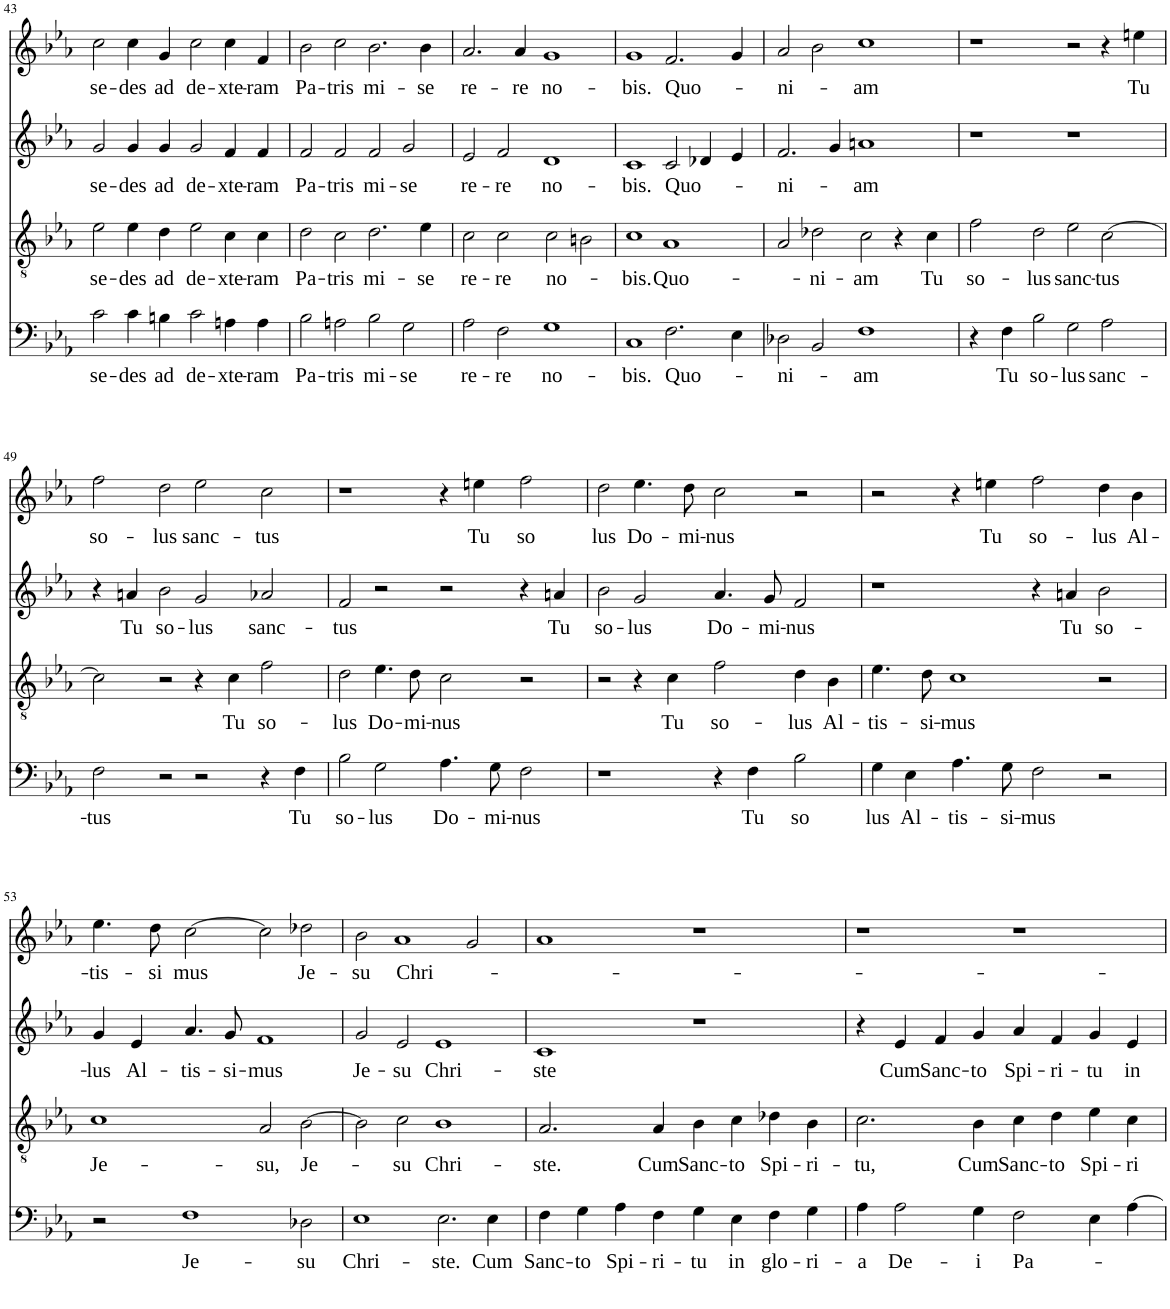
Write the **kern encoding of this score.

**kern	**text	**kern	**text	**kern	**text	**kern	**text
*part4	*part4	*part3	*part3	*part2	*part2	*part1	*part1
*staff4	*staff4	*staff3	*staff3	*staff2	*staff2	*staff1	*staff1
*I"B	*	*I"T	*	*I"A	*	*I"S	*
!!LO:PB:g=z
*clefF4	*	*clefGv2	*	*clefG2	*	*clefG2	*
*k[b-e-a-]	*	*k[b-e-a-]	*	*k[b-e-a-]	*	*k[b-e-a-]	*
*M4/2	*	*M4/2	*	*M4/2	*	*M4/2	*
=43	=43	=43	=43	=43	=43	=43	=43
!	!LO:LY:b	!	!LO:LY:b	!	!LO:LY:b	!	!LO:LY:b
2c\	se-	2e-\	se-	2g/	se-	2cc\	se-
!	!LO:LY:b	!	!LO:LY:b	!	!LO:LY:b	!	!LO:LY:b
4c\	-des	4e-\	-des	4g/	-des	4cc\	-des
!	!LO:LY:b	!	!LO:LY:b	!	!LO:LY:b	!	!LO:LY:b
4Bn\	ad	4d\	ad	4g/	ad	4g/	ad
!	!LO:LY:b	!	!LO:LY:b	!	!LO:LY:b	!	!LO:LY:b
2c\	de-	2e-\	de-	2g/	de-	2cc\	de-
!	!LO:LY:b	!	!LO:LY:b	!	!LO:LY:b	!	!LO:LY:b
4An\	xte-	4c\	xte-	4f/	xte-	4cc\	-xte-
!	!LO:LY:b	!	!LO:LY:b	!	!LO:LY:b	!	!LO:LY:b
4A\	ram	4c\	ram	4f/	ram	4f/	ram
=44	=44	=44	=44	=44	=44	=44	=44
!	!LO:LY:b	!	!LO:LY:b	!	!LO:LY:b	!	!LO:LY:b
2B-\	Pa-	2d\	Pa-	2f/	Pa-	2b-\	Pa-
!	!LO:LY:b	!	!LO:LY:b	!	!LO:LY:b	!	!LO:LY:b
2An\	tris	2c\	tris	2f/	tris	2cc\	tris
!	!LO:LY:b	!	!LO:LY:b	!	!LO:LY:b	!	!LO:LY:b
2B-\	mi-	2.d\	mi-	2f/	mi-	2.b-\	mi-
!	!LO:LY:b	!	!	!	!LO:LY:b	!	!
2G\	se	.	.	2g/	se	.	.
!	!	!	!LO:LY:b	!	!	!	!LO:LY:b
.	.	4e-\	se	.	.	4b-\	se
=45	=45	=45	=45	=45	=45	=45	=45
!	!LO:LY:b	!	!LO:LY:b	!	!LO:LY:b	!	!LO:LY:b
2A-\	-re-	2c\	-re-	2e-/	-re-	2.a-/	-re-
!	!LO:LY:b	!	!LO:LY:b	!	!LO:LY:b	!	!
2F\	re	2c\	re	2f/	re	.	.
!	!	!	!	!	!	!	!LO:LY:b
.	.	.	.	.	.	4a-/	re
!	!LO:LY:b	!	!LO:LY:b	!	!LO:LY:b	!	!LO:LY:b
1G	no-	2c\	no-	1d	no-	1g	no-
.	.	2Bn\	.	.	.	.	.
=46	=46	=46	=46	=46	=46	=46	=46
!	!LO:LY:b	!	!LO:LY:b	!	!LO:LY:b	!	!LO:LY:b
1C	bis.	1c	bis.	1c	bis.	1g	bis.
!	!LO:LY:b	!	!LO:LY:b	!	!LO:LY:b	!	!LO:LY:b
2.F\	Quo-	1A-	Quo-	2c/	Quo-	2.f/	Quo-
.	.	.	.	4d-X/	.	.	.
4E-\	.	.	.	4e-/	.	4g/	.
=47	=47	=47	=47	=47	=47	=47	=47
!	!LO:LY:b	!	!	!	!LO:LY:b	!	!LO:LY:b
2D-X\	-ni-	2A-/	.	2.f/	-ni-	2a-/	-ni-
!	!	!	!LO:LY:b	!	!	!	!
2BB-/	.	2d-X\	ni-	.	.	2b-\	.
.	.	.	.	4g/	.	.	.
!	!LO:LY:b	!	!LO:LY:b	!	!LO:LY:b	!	!LO:LY:b
1F	am	2c\	am	1an	am	1cc	am
.	.	4r	.	.	.	.	.
!	!	!	!LO:LY:b	!	!	!	!
.	.	4c\	Tu	.	.	.	.
=48	=48	=48	=48	=48	=48	=48	=48
!	!	!	!LO:LY:b	!	!	!	!
4r	.	2f\	so-	1r	.	1r	.
!	!LO:LY:b	!	!	!	!	!	!
4F\	Tu	.	.	.	.	.	.
!	!LO:LY:b	!	!LO:LY:b	!	!	!	!
2B-\	so-	2d\	lus	.	.	.	.
!	!LO:LY:b	!	!LO:LY:b	!	!	!	!
2G\	lus	2e-\	sanc-	1r	.	2r	.
!	!LO:LY:b	!	!LO:LY:b	!	!	!	!
2A-\	sanc-	[2c\	tus	.	.	4r	.
!	!	!	!	!	!	!	!LO:LY:b
.	.	.	.	.	.	4een\	Tu
!!LO:LB:g=z
=49	=49	=49	=49	=49	=49	=49	=49
!	!LO:LY:b	!	!	!	!	!	!LO:LY:b
2F\	tus	2c\]	.	4r	.	2ff\	so-
!	!	!	!	!	!LO:LY:b	!	!
.	.	.	.	4an/	Tu	.	.
!	!	!	!	!	!LO:LY:b	!	!LO:LY:b
2r	.	2r	.	2b-\	so-	2dd\	lus
!	!	!	!	!	!LO:LY:b	!	!LO:LY:b
2r	.	4r	.	2g/	lus	2ee-\	sanc-
!	!	!	!LO:LY:b	!	!	!	!
.	.	4c\	Tu	.	.	.	.
!	!	!	!LO:LY:b	!	!LO:LY:b	!	!LO:LY:b
4r	.	2f\	so-	2a-X/	sanc-	2cc\	tus
!	!LO:LY:b	!	!	!	!	!	!
4F\	Tu	.	.	.	.	.	.
=50	=50	=50	=50	=50	=50	=50	=50
!	!LO:LY:b	!	!LO:LY:b	!	!LO:LY:b	!	!
2B-\	so-	2d\	lus	2f/	tus	1r	.
!	!LO:LY:b	!	!LO:LY:b	!	!	!	!
2G\	-lus	4.e-\	Do-	2r	.	.	.
!	!	!	!LO:LY:b	!	!	!	!
.	.	8d\	mi-	.	.	.	.
!	!LO:LY:b	!	!LO:LY:b	!	!	!	!
4.A-\	Do-	2c\	nus	2r	.	4r	.
!	!	!	!	!	!	!	!LO:LY:b
.	.	.	.	.	.	4een\	Tu
!	!LO:LY:b	!	!	!	!	!	!
8G\	mi-	.	.	.	.	.	.
!	!LO:LY:b	!	!	!	!	!	!LO:LY:b
2F\	nus	2r	.	4r	.	2ff\	so
!	!	!	!	!	!LO:LY:b	!	!
.	.	.	.	4an/	Tu	.	.
=51	=51	=51	=51	=51	=51	=51	=51
!	!	!	!	!	!LO:LY:b	!	!LO:LY:b
1r	.	2r	.	2b-\	so-	2dd\	-lus
!	!	!	!	!	!LO:LY:b	!	!LO:LY:b
.	.	4r	.	2g/	-lus	4.ee-\	Do-
!	!	!	!LO:LY:b	!	!	!	!
.	.	4c\	Tu	.	.	.	.
!	!	!	!	!	!	!	!LO:LY:b
.	.	.	.	.	.	8dd\	mi-
!	!	!	!LO:LY:b	!	!LO:LY:b	!	!LO:LY:b
4r	.	2f\	so-	4.a-/	Do-	2cc\	nus
!	!LO:LY:b	!	!	!	!	!	!
4F\	Tu	.	.	.	.	.	.
!	!	!	!	!	!LO:LY:b	!	!
.	.	.	.	8g/	mi-	.	.
!	!LO:LY:b	!	!LO:LY:b	!	!LO:LY:b	!	!
2B-\	so	4d\	-lus	2f/	nus	2r	.
!	!	!	!LO:LY:b	!	!	!	!
.	.	4B-\	Al-	.	.	.	.
=52	=52	=52	=52	=52	=52	=52	=52
!	!LO:LY:b	!	!LO:LY:b	!	!	!	!
4G\	-lus	4.e-\	tis-	1r	.	2r	.
!	!LO:LY:b	!	!	!	!	!	!
4E-\	Al-	.	.	.	.	.	.
!	!	!	!LO:LY:b	!	!	!	!
.	.	8d\	si-	.	.	.	.
!	!LO:LY:b	!	!LO:LY:b	!	!	!	!
4.A-\	tis-	1c	mus	.	.	4r	.
!	!	!	!	!	!	!	!LO:LY:b
.	.	.	.	.	.	4een\	Tu
!	!LO:LY:b	!	!	!	!	!	!
8G\	si-	.	.	.	.	.	.
!	!LO:LY:b	!	!	!	!	!	!LO:LY:b
2F\	mus	.	.	4r	.	2ff\	so-
!	!	!	!	!	!LO:LY:b	!	!
.	.	.	.	4an/	Tu	.	.
!	!	!	!	!	!LO:LY:b	!	!LO:LY:b
2r	.	2r	.	2b-\	so-	4dd\	-lus
!	!	!	!	!	!	!	!LO:LY:b
.	.	.	.	.	.	4b-\	Al-
!!LO:LB:g=z
=53	=53	=53	=53	=53	=53	=53	=53
!	!	!	!LO:LY:b	!	!LO:LY:b	!	!LO:LY:b
2r	.	1c	Je-	4g/	lus	4.ee-\	tis-
!	!	!	!	!	!LO:LY:b	!	!
.	.	.	.	4e-/	Al-	.	.
!	!	!	!	!	!	!	!LO:LY:b
.	.	.	.	.	.	8dd\	si
!	!LO:LY:b	!	!	!	!LO:LY:b	!	!LO:LY:b
1F	Je-	.	.	4.a-/	-tis-	[2cc\	mus
!	!	!	!	!	!LO:LY:b	!	!
.	.	.	.	8g/	si-	.	.
!	!	!	!LO:LY:b	!	!LO:LY:b	!	!
.	.	2A-/	-su,	1f	mus	2cc\]	.
!	!LO:LY:b	!	!LO:LY:b	!	!	!	!LO:LY:b
2D-X\	su	[2B-\	Je-	.	.	2dd-X\	Je-
=54	=54	=54	=54	=54	=54	=54	=54
!	!LO:LY:b	!	!	!	!LO:LY:b	!	!LO:LY:b
1E-	Chri-	2B-\]	.	2g/	Je-	2b-\	su
!	!	!	!LO:LY:b	!	!LO:LY:b	!	!LO:LY:b
.	.	2c\	su	2e-/	su	1a-	Chri-
!	!LO:LY:b	!	!LO:LY:b	!	!LO:LY:b	!	!
2.E-\	ste.	1B-	Chri-	1e-	Chri-	.	.
.	.	.	.	.	.	2g/	.
!	!LO:LY:b	!	!	!	!	!	!
4E-\	Cum	.	.	.	.	.	.
=55	=55	=55	=55	=55	=55	=55	=55
!	!LO:LY:b	!	!LO:LY:b	!	!LO:LY:b	!	!
4F\	Sanc-	2.A-/	ste.	1c	ste	1a-	.
!	!LO:LY:b	!	!	!	!	!	!
4G\	to	.	.	.	.	.	.
!	!LO:LY:b	!	!	!	!	!	!
4A-\	Spi-	.	.	.	.	.	.
!	!LO:LY:b	!	!LO:LY:b	!	!	!	!
4F\	-ri-	4A-/	Cum	.	.	.	.
!	!LO:LY:b	!	!LO:LY:b	!	!	!	!
4G\	-tu	4B-\	Sanc-	1r	.	1r	.
!	!LO:LY:b	!	!LO:LY:b	!	!	!	!
4E-\	in	4c\	to	.	.	.	.
!	!LO:LY:b	!	!LO:LY:b	!	!	!	!
4F\	glo-	4d-X\	Spi-	.	.	.	.
!	!LO:LY:b	!	!LO:LY:b	!	!	!	!
4G\	-ri-	4B-\	-ri-	.	.	.	.
=56	=56	=56	=56	=56	=56	=56	=56
!	!LO:LY:b	!	!LO:LY:b	!	!	!	!
4A-\	a	2.c\	tu,	4r	.	1r	.
!	!LO:LY:b	!	!	!	!LO:LY:b	!	!
2A-\	De-	.	.	4e-/	Cum	.	.
!	!	!	!	!	!LO:LY:b	!	!
.	.	.	.	4f/	Sanc-	.	.
!	!LO:LY:b	!	!LO:LY:b	!	!LO:LY:b	!	!
4G\	-i	4B-\	Cum	4g/	to	.	.
!	!LO:LY:b	!	!LO:LY:b	!	!LO:LY:b	!	!
2F\	Pa-	4c\	Sanc-	4a-/	Spi-	1r	.
!	!	!	!LO:LY:b	!	!LO:LY:b	!	!
.	.	4d\	to	4f/	-ri-	.	.
!	!	!	!LO:LY:b	!	!LO:LY:b	!	!
4E-\	.	4e-\	Spi-	4g/	-tu	.	.
!	!	!	!LO:LY:b	!	!LO:LY:b	!	!
[4A-\	.	4c\	-ri	4e-/	in	.	.
=	=	=	=	=	=	=	=
*-	*-	*-	*-	*-	*-	*-	*-
